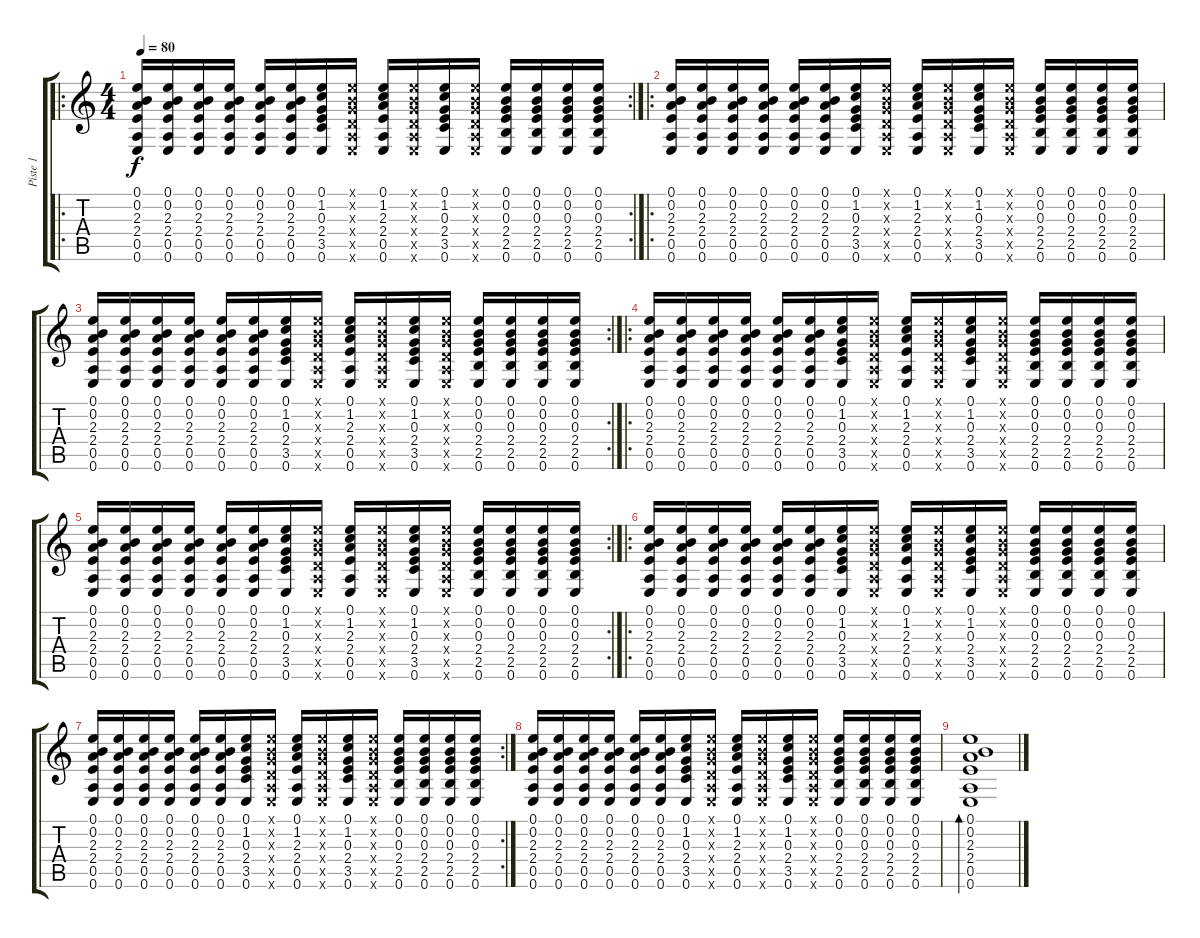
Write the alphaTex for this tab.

\track ("Piste 1" "Piste 1") {instrument electricguitarjazz}
\staff {score tabs}
\tuning (E4 B3 G3 D3 A2 E2) {hide}
\ro
\rc 2
\ts (4 4)
\tempo 80
\clef g2
\ks c
(0.1 0.2 2.3 2.4 0.5 0.6).16{dy f volume 7} (0.1 0.2 2.3 2.4 0.5 0.6).16 (0.1 0.2 2.3 2.4 0.5 0.6).16 (0.1 0.2 2.3 2.4 0.5 0.6).16 (0.1 0.2 2.3 2.4 0.5 0.6).16 (0.1 0.2 2.3 2.4 0.5 0.6).16 (0.1 1.2 0.3 2.4 3.5 0.6).16 (0.1{x} 0.2{x} 0.3{x} 0.4{x} 0.5{x} 0.6{x}).16 (0.1 1.2 2.3 2.4 0.5 0.6).16 (0.1{x} 0.2{x} 0.3{x} 0.4{x} 0.5{x} 0.6{x}).16 (0.1 1.2 0.3 2.4 3.5 0.6).16 (0.1{x} 0.2{x} 0.3{x} 0.4{x} 0.5{x} 0.6{x}).16 (0.1 0.2 0.3 2.4 2.5 0.6).16 (0.1 0.2 0.3 2.4 2.5 0.6).16 (0.1 0.2 0.3 2.4 2.5 0.6).16 (0.1 0.2 0.3 2.4 2.5 0.6).16 |
\ro
(0.1 0.2 2.3 2.4 0.5 0.6).16{volume 16} (0.1 0.2 2.3 2.4 0.5 0.6).16 (0.1 0.2 2.3 2.4 0.5 0.6).16 (0.1 0.2 2.3 2.4 0.5 0.6).16 (0.1 0.2 2.3 2.4 0.5 0.6).16 (0.1 0.2 2.3 2.4 0.5 0.6).16 (0.1 1.2 0.3 2.4 3.5 0.6).16 (0.1{x} 0.2{x} 0.3{x} 0.4{x} 0.5{x} 0.6{x}).16 (0.1 1.2 2.3 2.4 0.5 0.6).16 (0.1{x} 0.2{x} 0.3{x} 0.4{x} 0.5{x} 0.6{x}).16 (0.1 1.2 0.3 2.4 3.5 0.6).16 (0.1{x} 0.2{x} 0.3{x} 0.4{x} 0.5{x} 0.6{x}).16 (0.1 0.2 0.3 2.4 2.5 0.6).16 (0.1 0.2 0.3 2.4 2.5 0.6).16 (0.1 0.2 0.3 2.4 2.5 0.6).16 (0.1 0.2 0.3 2.4 2.5 0.6).16 |
\rc 2
(0.1 0.2 2.3 2.4 0.5 0.6).16 (0.1 0.2 2.3 2.4 0.5 0.6).16 (0.1 0.2 2.3 2.4 0.5 0.6).16 (0.1 0.2 2.3 2.4 0.5 0.6).16 (0.1 0.2 2.3 2.4 0.5 0.6).16 (0.1 0.2 2.3 2.4 0.5 0.6).16 (0.1 1.2 0.3 2.4 3.5 0.6).16 (0.1{x} 0.2{x} 0.3{x} 0.4{x} 0.5{x} 0.6{x}).16 (0.1 1.2 2.3 2.4 0.5 0.6).16 (0.1{x} 0.2{x} 0.3{x} 0.4{x} 0.5{x} 0.6{x}).16 (0.1 1.2 0.3 2.4 3.5 0.6).16 (0.1{x} 0.2{x} 0.3{x} 0.4{x} 0.5{x} 0.6{x}).16 (0.1 0.2 0.3 2.4 2.5 0.6).16 (0.1 0.2 0.3 2.4 2.5 0.6).16 (0.1 0.2 0.3 2.4 2.5 0.6).16 (0.1 0.2 0.3 2.4 2.5 0.6).16 |
\ro
(0.1 0.2 2.3 2.4 0.5 0.6).16 (0.1 0.2 2.3 2.4 0.5 0.6).16 (0.1 0.2 2.3 2.4 0.5 0.6).16 (0.1 0.2 2.3 2.4 0.5 0.6).16 (0.1 0.2 2.3 2.4 0.5 0.6).16 (0.1 0.2 2.3 2.4 0.5 0.6).16 (0.1 1.2 0.3 2.4 3.5 0.6).16 (0.1{x} 0.2{x} 0.3{x} 0.4{x} 0.5{x} 0.6{x}).16 (0.1 1.2 2.3 2.4 0.5 0.6).16 (0.1{x} 0.2{x} 0.3{x} 0.4{x} 0.5{x} 0.6{x}).16 (0.1 1.2 0.3 2.4 3.5 0.6).16 (0.1{x} 0.2{x} 0.3{x} 0.4{x} 0.5{x} 0.6{x}).16 (0.1 0.2 0.3 2.4 2.5 0.6).16 (0.1 0.2 0.3 2.4 2.5 0.6).16 (0.1 0.2 0.3 2.4 2.5 0.6).16 (0.1 0.2 0.3 2.4 2.5 0.6).16 |
\rc 2
(0.1 0.2 2.3 2.4 0.5 0.6).16 (0.1 0.2 2.3 2.4 0.5 0.6).16 (0.1 0.2 2.3 2.4 0.5 0.6).16 (0.1 0.2 2.3 2.4 0.5 0.6).16 (0.1 0.2 2.3 2.4 0.5 0.6).16 (0.1 0.2 2.3 2.4 0.5 0.6).16 (0.1 1.2 0.3 2.4 3.5 0.6).16 (0.1{x} 0.2{x} 0.3{x} 0.4{x} 0.5{x} 0.6{x}).16 (0.1 1.2 2.3 2.4 0.5 0.6).16 (0.1{x} 0.2{x} 0.3{x} 0.4{x} 0.5{x} 0.6{x}).16 (0.1 1.2 0.3 2.4 3.5 0.6).16 (0.1{x} 0.2{x} 0.3{x} 0.4{x} 0.5{x} 0.6{x}).16 (0.1 0.2 0.3 2.4 2.5 0.6).16 (0.1 0.2 0.3 2.4 2.5 0.6).16 (0.1 0.2 0.3 2.4 2.5 0.6).16 (0.1 0.2 0.3 2.4 2.5 0.6).16 |
\ro
(0.1 0.2 2.3 2.4 0.5 0.6).16{volume 7} (0.1 0.2 2.3 2.4 0.5 0.6).16 (0.1 0.2 2.3 2.4 0.5 0.6).16 (0.1 0.2 2.3 2.4 0.5 0.6).16 (0.1 0.2 2.3 2.4 0.5 0.6).16 (0.1 0.2 2.3 2.4 0.5 0.6).16 (0.1 1.2 0.3 2.4 3.5 0.6).16 (0.1{x} 0.2{x} 0.3{x} 0.4{x} 0.5{x} 0.6{x}).16 (0.1 1.2 2.3 2.4 0.5 0.6).16 (0.1{x} 0.2{x} 0.3{x} 0.4{x} 0.5{x} 0.6{x}).16 (0.1 1.2 0.3 2.4 3.5 0.6).16 (0.1{x} 0.2{x} 0.3{x} 0.4{x} 0.5{x} 0.6{x}).16 (0.1 0.2 0.3 2.4 2.5 0.6).16 (0.1 0.2 0.3 2.4 2.5 0.6).16 (0.1 0.2 0.3 2.4 2.5 0.6).16 (0.1 0.2 0.3 2.4 2.5 0.6).16 |
\rc 2
(0.1 0.2 2.3 2.4 0.5 0.6).16 (0.1 0.2 2.3 2.4 0.5 0.6).16 (0.1 0.2 2.3 2.4 0.5 0.6).16 (0.1 0.2 2.3 2.4 0.5 0.6).16 (0.1 0.2 2.3 2.4 0.5 0.6).16 (0.1 0.2 2.3 2.4 0.5 0.6).16 (0.1 1.2 0.3 2.4 3.5 0.6).16 (0.1{x} 0.2{x} 0.3{x} 0.4{x} 0.5{x} 0.6{x}).16 (0.1 1.2 2.3 2.4 0.5 0.6).16 (0.1{x} 0.2{x} 0.3{x} 0.4{x} 0.5{x} 0.6{x}).16 (0.1 1.2 0.3 2.4 3.5 0.6).16 (0.1{x} 0.2{x} 0.3{x} 0.4{x} 0.5{x} 0.6{x}).16 (0.1 0.2 0.3 2.4 2.5 0.6).16 (0.1 0.2 0.3 2.4 2.5 0.6).16 (0.1 0.2 0.3 2.4 2.5 0.6).16 (0.1 0.2 0.3 2.4 2.5 0.6).16 |
(0.1 0.2 2.3 2.4 0.5 0.6).16{volume 7} (0.1 0.2 2.3 2.4 0.5 0.6).16 (0.1 0.2 2.3 2.4 0.5 0.6).16 (0.1 0.2 2.3 2.4 0.5 0.6).16 (0.1 0.2 2.3 2.4 0.5 0.6).16 (0.1 0.2 2.3 2.4 0.5 0.6).16 (0.1 1.2 0.3 2.4 3.5 0.6).16 (0.1{x} 0.2{x} 0.3{x} 0.4{x} 0.5{x} 0.6{x}).16 (0.1 1.2 2.3 2.4 0.5 0.6).16 (0.1{x} 0.2{x} 0.3{x} 0.4{x} 0.5{x} 0.6{x}).16 (0.1 1.2 0.3 2.4 3.5 0.6).16 (0.1{x} 0.2{x} 0.3{x} 0.4{x} 0.5{x} 0.6{x}).16 (0.1 0.2 0.3 2.4 2.5 0.6).16 (0.1 0.2 0.3 2.4 2.5 0.6).16 (0.1 0.2 0.3 2.4 2.5 0.6).16 (0.1 0.2 0.3 2.4 2.5 0.6).16 |
(0.1 0.2 2.3 2.4 0.5 0.6).1{bd 480}
